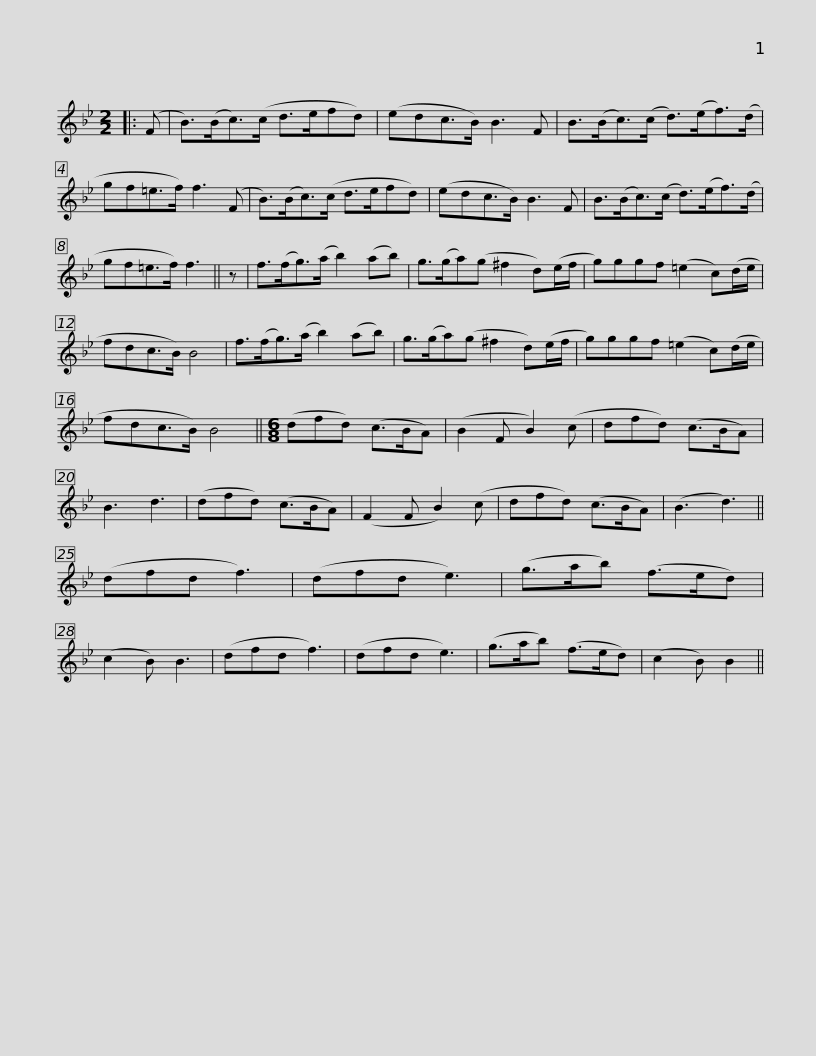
X:1
L:1/8
M:2/2
I:linebreak $
K:Bb
V:1 treble
V:1
|: (F | B>)(Bc>)(c d>efd) | (edc>B) B3 F | B>(Bc>)(c d>)(ef>)(d | gf=e>f) f3 (F |$ %5
 B>)(Bc>)(c d>efd) | (edc>B) B3 F | B>(Bc>)(c d>)(ef>)(d | gf=e>f) f3 || z | %10
 f>(fg>)(a b2) (ab) |$ g>(ga)(g ^f2 d)(e/f/ | g)ggf (=e2 c)(d/e/ | fdc>B) B4 | f>(fg>)(a b2) (ab) | %15
 g>(ga)(g ^f2 d)(e/f/ |$ g)ggf (=e2 c)(d/e/ | fdc>B) B4 ||[M:6/8] (dfd) (c>BA) | (B2 F B2) (c | %20
 dfd) (c>BA) | B3 d3 | (dfd) (c>BA) |$ (F2 F B2) (c | dfd) (c>BA) | %25
 (B3 d3) || (dfd f3) | (dfd e3) | (g>ab) (f>ed) | (c2 B) B3 | %30
 (dfd f3) | (dfd e3) |$ (g>ab) (f>ed) | (c2 B) B2 || %34
